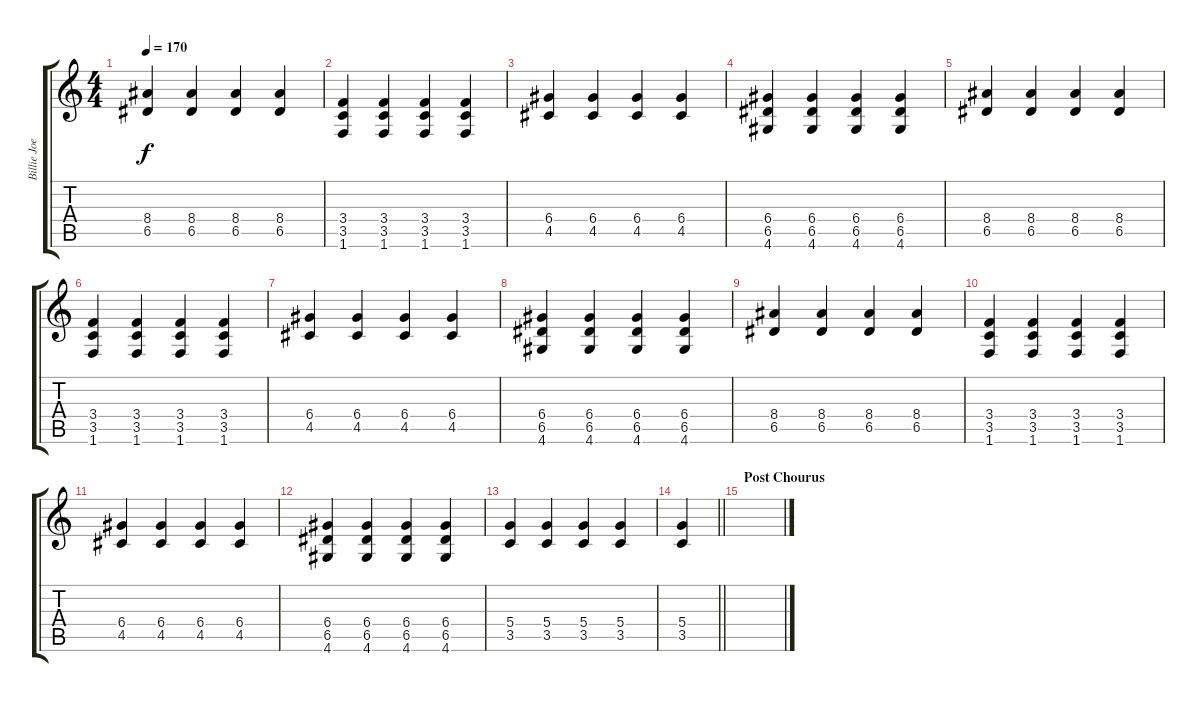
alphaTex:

\track ("Billie Joe" "Billie Joe") {instrument distortionguitar}
\staff {score tabs}
\tuning (E4 B3 G3 D3 A2 E2) {hide}
\ts (4 4)
\tempo 170
\clef g2
\ks c
(8.4 6.5).4{dy f} (8.4 6.5).4 (8.4 6.5).4 (8.4 6.5).4 |
(3.4 3.5 1.6).4 (3.4 3.5 1.6).4 (3.4 3.5 1.6).4 (3.4 3.5 1.6).4 |
(6.4 4.5).4 (6.4 4.5).4 (6.4 4.5).4 (6.4 4.5).4 |
(6.4 6.5 4.6).4 (6.4 6.5 4.6).4 (6.4 6.5 4.6).4 (6.4 6.5 4.6).4 |
(8.4 6.5).4 (8.4 6.5).4 (8.4 6.5).4 (8.4 6.5).4 |
(3.4 3.5 1.6).4 (3.4 3.5 1.6).4 (3.4 3.5 1.6).4 (3.4 3.5 1.6).4 |
(6.4 4.5).4 (6.4 4.5).4 (6.4 4.5).4 (6.4 4.5).4 |
(6.4 6.5 4.6).4 (6.4 6.5 4.6).4 (6.4 6.5 4.6).4 (6.4 6.5 4.6).4 |
(8.4 6.5).4 (8.4 6.5).4 (8.4 6.5).4 (8.4 6.5).4 |
(3.4 3.5 1.6).4 (3.4 3.5 1.6).4 (3.4 3.5 1.6).4 (3.4 3.5 1.6).4 |
(6.4 4.5).4 (6.4 4.5).4 (6.4 4.5).4 (6.4 4.5).4 |
(6.4 6.5 4.6).4 (6.4 6.5 4.6).4 (6.4 6.5 4.6).4 (6.4 6.5 4.6).4 |
(5.4 3.5).4 (5.4 3.5).4 (5.4 3.5).4 (5.4 3.5).4 |
\barLineRight lightlight
(5.4 3.5).4 |
\section ("" "Post Chourus")
